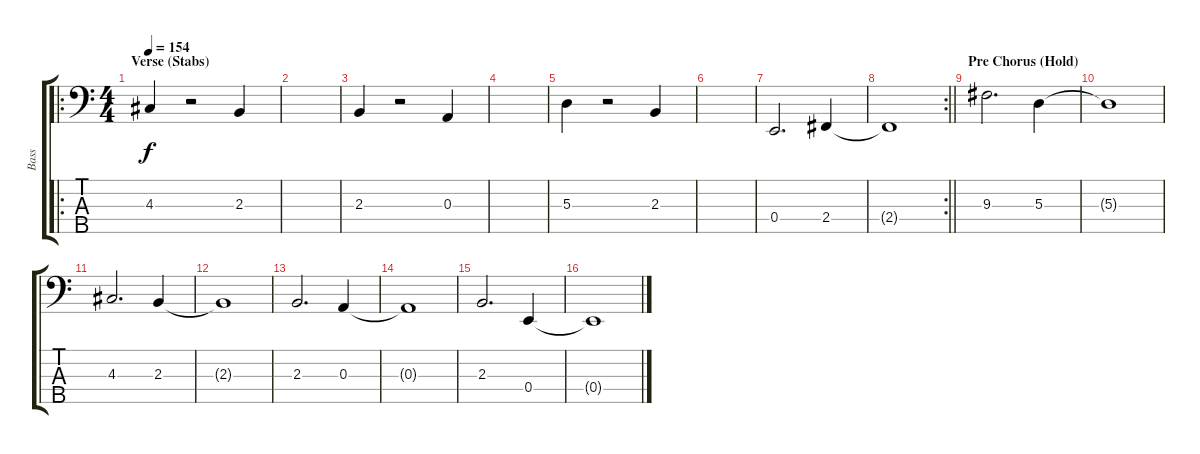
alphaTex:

\track ("Bass" "Bass") {instrument electricbassfinger}
\staff {score tabs}
\tuning (G2 D2 A1 E1 B0) {hide}
\ro
\ts (4 4)
\section ("" "Verse (Stabs)")
\tempo 154
\clef f4
\ks c
4.3.4{dy f} r.2 2.3.4 |
|
2.3.4 r.2 0.3.4 |
|
5.3.4 r.2 2.3.4 |
|
0.4.2{d} 2.4.4 |
\rc 2
\barLineRight lightlight
2.4{t}.1 |
\section ("" "Pre Chorus (Hold)")
9.3.2{d} 5.3.4 |
5.3{t}.1 |
4.3.2{d} 2.3.4 |
2.3{t}.1 |
2.3.2{d} 0.3.4 |
0.3{t}.1 |
2.3.2{d} 0.4.4 |
0.4{t}.1
